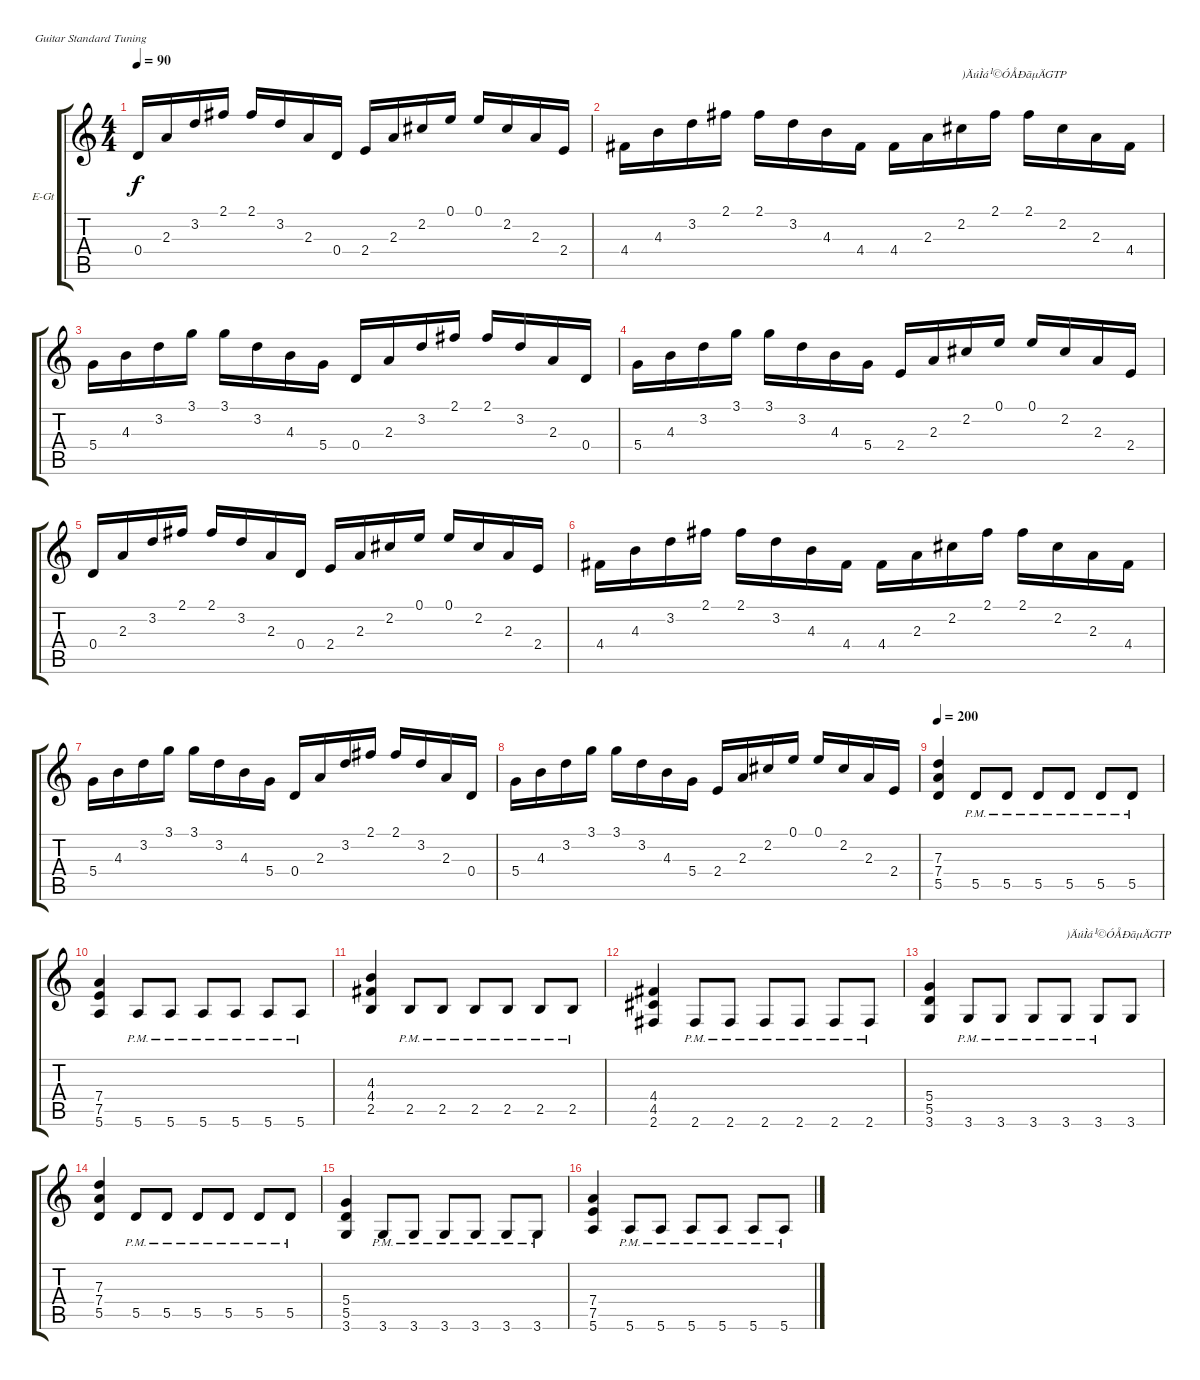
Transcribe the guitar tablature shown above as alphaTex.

\bracketExtendMode groupsimilarinstruments
\firstSystemTrackNameOrientation horizontal
\otherSystemsTrackNameOrientation horizontal
\track ("½Ú×à½áËû" "E-Gt") {solo instrument overdrivenguitar}
\staff {score tabs}
\tuning (E4 B3 G3 D3 A2 E2)
\ts (4 4)
\beaming (8 2 2 2 2)
\tempo 90
\clef g2
\ks c
0.4.16{dy f instrument overdrivenguitar} 2.3.16 3.2.16 2.1.16 2.1.16 3.2.16 2.3.16 0.4.16 2.4.16 2.3.16 2.2.16 0.1.16 0.1.16 2.2.16 2.3.16 2.4.16 |
4.4.16 4.3.16 3.2.16 2.1.16 2.1.16 3.2.16 4.3.16 4.4.16 4.4.16 2.3.16 2.2.16{txt ")ÄúÌá¹©ÓÅÐãµÄGTP"} 2.1.16 2.1.16 2.2.16 2.3.16 4.4.16 |
5.4.16 4.3.16 3.2.16 3.1.16 3.1.16 3.2.16 4.3.16 5.4.16 0.4.16 2.3.16 3.2.16 2.1.16 2.1.16 3.2.16 2.3.16 0.4.16 |
5.4.16 4.3.16 3.2.16 3.1.16 3.1.16 3.2.16 4.3.16 5.4.16 2.4.16 2.3.16 2.2.16 0.1.16 0.1.16 2.2.16 2.3.16 2.4.16 |
0.4.16 2.3.16 3.2.16 2.1.16 2.1.16 3.2.16 2.3.16 0.4.16 2.4.16 2.3.16 2.2.16 0.1.16 0.1.16 2.2.16 2.3.16 2.4.16 |
4.4.16 4.3.16 3.2.16 2.1.16 2.1.16 3.2.16 4.3.16 4.4.16 4.4.16 2.3.16 2.2.16 2.1.16 2.1.16 2.2.16 2.3.16 4.4.16 |
5.4.16 4.3.16 3.2.16 3.1.16 3.1.16 3.2.16 4.3.16 5.4.16 0.4.16 2.3.16 3.2.16 2.1.16 2.1.16 3.2.16 2.3.16 0.4.16 |
5.4.16 4.3.16 3.2.16 3.1.16 3.1.16 3.2.16 4.3.16 5.4.16 2.4.16 2.3.16 2.2.16 0.1.16 0.1.16 2.2.16 2.3.16 2.4.16 |
\tempo 200
(7.3 7.4 5.5).4 5.5{pm}.8 5.5{pm}.8 5.5{pm}.8 5.5{pm}.8 5.5{pm}.8 5.5{pm}.8 |
(7.4 7.5 5.6).4 5.6{pm}.8 5.6{pm}.8 5.6{pm}.8 5.6{pm}.8 5.6{pm}.8 5.6{pm}.8 |
(4.3 4.4 2.5).4 2.5{pm}.8 2.5{pm}.8 2.5{pm}.8 2.5{pm}.8 2.5{pm}.8 2.5{pm}.8 |
(4.4 4.5 2.6).4 2.6{pm}.8 2.6{pm}.8 2.6{pm}.8 2.6{pm}.8 2.6{pm}.8 2.6{pm}.8 |
(5.4 5.5 3.6).4 3.6{pm}.8 3.6{pm}.8 3.6{pm}.8 3.6{pm}.8{txt ")ÄúÌá¹©ÓÅÐãµÄGTP"} 3.6{pm}.8 3.6.8 |
(7.3 7.4 5.5).4 5.5{pm}.8 5.5{pm}.8 5.5{pm}.8 5.5{pm}.8 5.5{pm}.8 5.5{pm}.8 |
(5.4 5.5 3.6).4 3.6{pm}.8 3.6{pm}.8 3.6{pm}.8 3.6{pm}.8 3.6{pm}.8 3.6{pm}.8 |
(7.4 7.5 5.6).4 5.6{pm}.8 5.6{pm}.8 5.6{pm}.8 5.6{pm}.8 5.6{pm}.8 5.6{pm}.8
